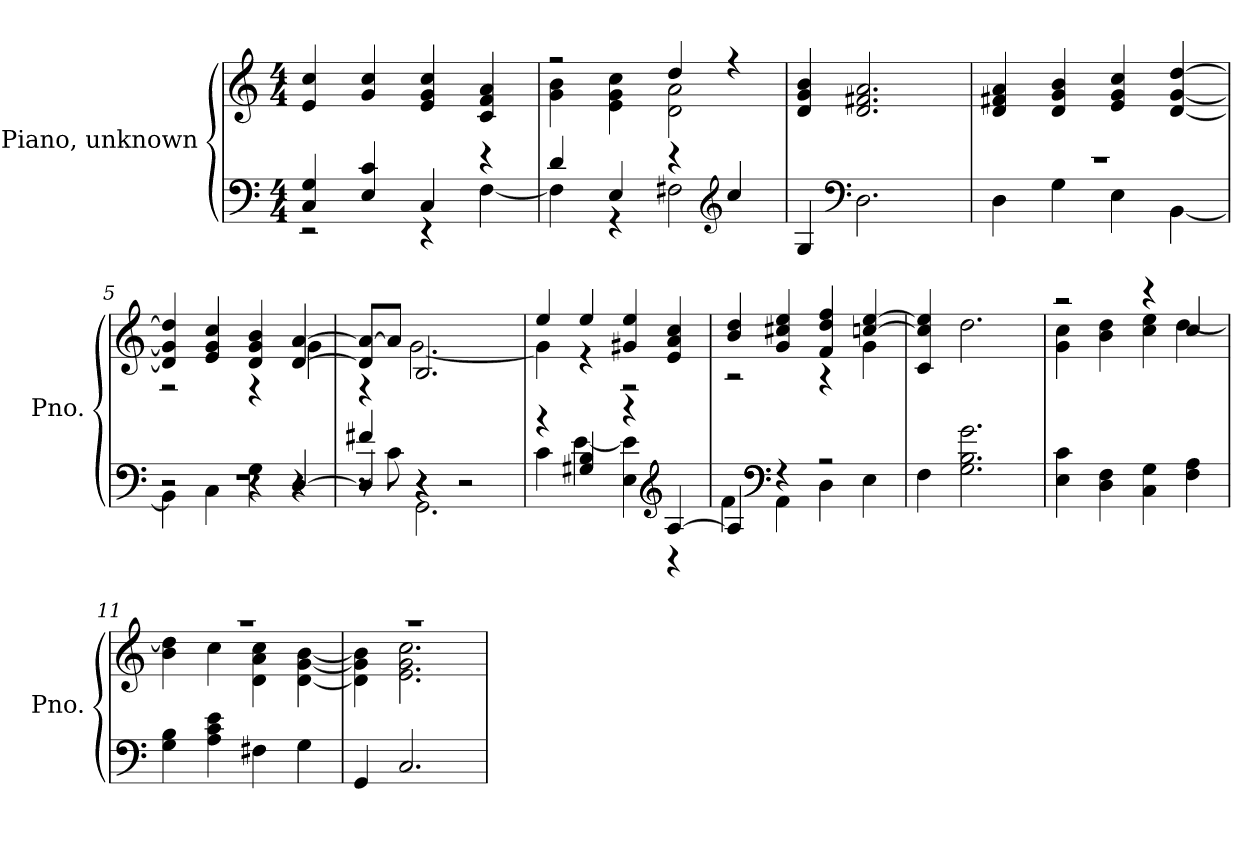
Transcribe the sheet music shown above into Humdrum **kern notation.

**kern	**kern
*part1	*part1
*staff2	*staff1
*I"Piano, unknown	*
*I'Pno.	*
*clefF4	*clefG2
*k[]	*k[]
*M4/4	*M4/4
*MM120	*MM120
=1	=1
*^	*
4C/ 4G/	2r	4e/ 4cc/
4E/ 4c/	.	4g/ 4cc/
4C/	4r	4e/ 4g/ 4cc/
4r	[4F\	4c/ 4f/ 4a/
=2	=2	=2
*	*	*^
4d/	4F\]	2r	4g\ 4b\
4E/	4r	.	4e\ 4g\ 4cc\
4r	2F#X\	4dd/	2d\ 2a\
*clefG2	*	*	*
4cc/	.	4r	.
*v	*v	*	*
*	*v	*v
=3	=3
4G/	4d/ 4g/ 4b/
*clefF4	*
2.D\	2.d/ 2.f#X/ 2.a/
=4	=4
*^	*
1r	4D\	4d/ 4f#X/ 4a/
.	4G\	4d/ 4g/ 4b/
.	4E\	4e/ 4g/ 4cc/
.	[4BB\	[4d/ [4g/ [4dd/
=5	=5	=5
*	*^	*^
1r	4BB\]	2r	4d/] 4g/] 4dd/]	2r
.	4C\	.	4e/ 4g/ 4cc/	.
.	4G\	4r	4d/ 4g/ 4b/	4r
.	4r	[4D/	[4d/ [4a/	4g\
=6	=6	=6	=6	=6
4f#X/	8r	4D/]	8d/] 8a/_L	4r
.	8c\	.	8a/J]	.
4r	2.GG\	4r	2.B/	[2.g\
2r	.	2r	.	.
*	*v	*v	*	*
!!LO:LB:g=z	!!
=7	=7	=7	=7
4r	4c\	4ee/	4g\]
4G#X/ 4B/	[4e\	4ee/	4r
4r	4E\ 4e\]	4g#X/ 4ee/	2r
*clefG2	*	*	*
[4A/	4r	4e/ 4a/ 4cc/	.
=8	=8	=8	=8
4A/]	4f\	4b/ 4dd/	2r
*clefF4	*	*	*
4r	4AA\	4g/ 4cc#X/ 4ee/	.
2r	4D\	4f/ 4dd/ 4ff/	4r
.	4E\	[4ccn/ [4ee/	4g\
*v	*v	*	*
*	*v	*v
=9	=9
4F\	4c/ 4cc/] 4ee/]
2.G\ 2.B\ 2.g\	2.dd\
=10	=10
*	*^
4E\ 4c\	2r	4g\ 4cc\
4D\ 4F\	.	4b\ 4dd\
4C\ 4G\	4r	4cc\ 4ee\
4F\ 4A\	4cc/	[4dd\
=11	=11	=11
4G\ 4B\	1r	4b\ 4dd\]
4A\ 4c\ 4e\	.	4cc\
4F#X\	.	4d\ 4a\ 4cc\
4G\	.	[4d\ [4g\ [4b\
=12	=12	=12
4GG/	1r	4d\] 4g\] 4b\]
2.C/	.	2.e\ 2.g\ 2.cc\
*	*v	*v
=	=
*-	*-
